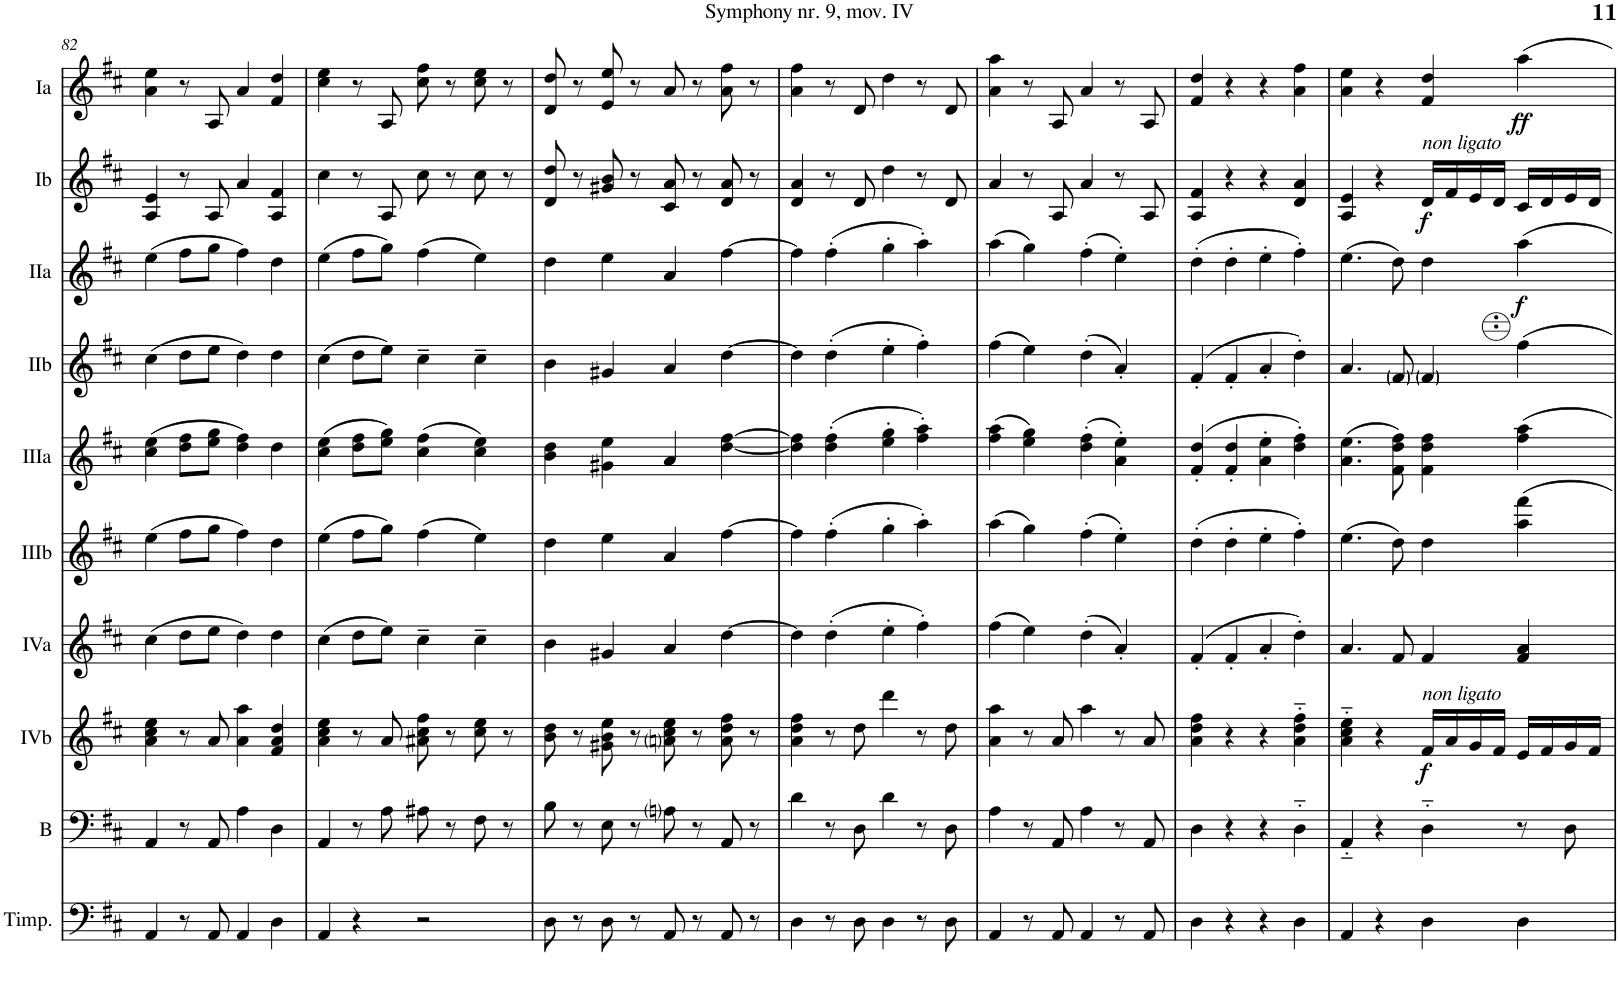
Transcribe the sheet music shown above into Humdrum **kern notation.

**kern	**kern	**kern	**dynam	**kern	**kern	**kern	**kern	**kern	**dynam	**kern	**dynam	**kern	**dynam
*part10	*part9	*part8	*part8	*part7	*part6	*part5	*part4	*part3	*part3	*part2	*part2	*part1	*part1
*staff10	*staff9	*staff8	*staff8	*staff7	*staff6	*staff5	*staff4	*staff3	*staff3	*staff2	*staff2	*staff1	*staff1
*I"Timpani	*I"Bass	*I"Acc. 4b	*	*I"Acc. 4a	*I"Acc. 3b	*I"Acc. 3a	*I"Acc. 2b	*I"Acc. 2a	*	*I"Acc. 1b	*	*I"Acc. 1a	*
*I'Timp.	*I'B	*	*	*	*	*	*	*	*	*	*	*	*
!!LO:PB:g=z
*clefF4	*clefF4	*clefG2	*	*clefG2	*clefG2	*clefG2	*clefG2	*clefG2	*	*clefG2	*	*clefG2	*
*	*Trd7c12	*Trd7c12	*	*Trd7c12	*Trd7c12	*Trd7c12	*	*	*	*	*	*	*
*k[f#c#]	*k[f#c#]	*k[f#c#]	*	*k[f#c#]	*k[f#c#]	*k[f#c#]	*k[f#c#]	*k[f#c#]	*	*k[f#c#]	*	*k[f#c#]	*
*M4/4	*M4/4	*M4/4	*	*M4/4	*M4/4	*M4/4	*M4/4	*M4/4	*	*M4/4	*	*M4/4	*
*met(c)	*met(c)	*met(c)	*	*met(c)	*met(c)	*met(c)	*met(c)	*met(c)	*	*met(c)	*	*met(c)	*
=82	=82	=82	=82	=82	=82	=82	=82	=82	=82	=82	=82	=82	=82
4AA/	4AA/	4a\ 4cc#\ 4ee\	.	(4cc#\	(4ee\	(4cc#\ 4ee\	(4cc#\	(4ee\	.	4A/ 4e/	.	4a\ 4ee\	.
8r	8r	8r	.	8dd\L	8ff#\L	8dd\ 8ff#\L	8dd\L	8ff#\L	.	8r	.	8r	.
8AA/	8AA/	8a/	.	8ee\J	8gg\J	8ee\ 8gg\J	8ee\J	8gg\J	.	8A/	.	8A/	.
4AA/	4A\	4a\ 4aa\	.	4dd\)	4ff#\)	4dd\ 4ff#\)	4dd\)	4ff#\)	.	4a/	.	4a/	.
4D\	4D\	4f#/ 4a/ 4dd/	.	4dd\	4dd\	4dd\	4dd\	4dd\	.	4A/ 4f#/	.	4f#/ 4dd/	.
=83	=83	=83	=83	=83	=83	=83	=83	=83	=83	=83	=83	=83	=83
4AA/	4AA/	4a\ 4cc#\ 4ee\	.	(4cc#\	(4ee\	(4cc#\ 4ee\	(4cc#\	(4ee\	.	4cc#\	.	4cc#\ 4ee\	.
4r	8r	8r	.	8dd\L	8ff#\L	8dd\ 8ff#\L	8dd\L	8ff#\L	.	8r	.	8r	.
.	8A\	8a/	.	8ee\J)	8gg\J)	8ee\ 8gg\J)	8ee\J)	8gg\J)	.	8A/	.	8A/	.
2r	8A#X\	8a#X\ 8cc#\ 8ff#\	.	4cc#~\	(4ff#\	(4cc#\ 4ff#\	4cc#~\	(4ff#\	.	8cc#\	.	8cc#\ 8ff#\	.
.	8r	8r	.	.	.	.	.	.	.	8r	.	8r	.
.	8F#\	8cc#\ 8ee\	.	4cc#~\	4ee\)	4cc#\ 4ee\)	4cc#~\	4ee\)	.	8cc#\	.	8cc#\ 8ee\	.
.	8r	8r	.	.	.	.	.	.	.	8r	.	8r	.
=84	=84	=84	=84	=84	=84	=84	=84	=84	=84	=84	=84	=84	=84
8D\	8B\	8b\ 8dd\	.	4b\	4dd\	4b\ 4dd\	4b\	4dd\	.	8d/ 8dd/	.	8d/ 8dd/	.
8r	8r	8r	.	.	.	.	.	.	.	8r	.	8r	.
8D\	8E\	8g#X\ 8b\ 8ee\	.	4g#X/	4ee\	4g#X\ 4ee\	4g#X/	4ee\	.	8g#X/ 8b/	.	8e/ 8ee/	.
8r	8r	8r	.	.	.	.	.	.	.	8r	.	8r	.
8AA/	8Ani\	8ani\ 8cc#\ 8ee\	.	4a/	4a/	4a/	4a/	4a/	.	8c#/ 8a/	.	8a/	.
8r	8r	8r	.	.	.	.	.	.	.	8r	.	8r	.
8AA/	8AA/	8a\ 8dd\ 8ff#\	.	[4dd\	[4ff#\	[4dd\ [4ff#\	[4dd\	[4ff#\	.	8d/ 8a/	.	8a\ 8ff#\	.
8r	8r	8r	.	.	.	.	.	.	.	8r	.	8r	.
=85	=85	=85	=85	=85	=85	=85	=85	=85	=85	=85	=85	=85	=85
4D\	4d\	4a\ 4dd\ 4ff#\	.	4dd\]	4ff#\]	4dd\] 4ff#\]	4dd\]	4ff#\]	.	4d/ 4a/	.	4a\ 4ff#\	.
8r	8r	8r	.	(4dd'\	(4ff#'\	(4dd\' 4ff#\'	(4dd'\	(4ff#'\	.	8r	.	8r	.
8D\	8D\	8dd\	.	.	.	.	.	.	.	8d/	.	8d/	.
4D\	4d\	4ddd\	.	4ee'\	4gg'\	4ee\' 4gg\'	4ee'\	4gg'\	.	4dd\	.	4dd\	.
8r	8r	8r	.	4ff#'\)	4aa'\)	4ff#\' 4aa\')	4ff#'\)	4aa'\)	.	8r	.	8r	.
8D\	8D\	8dd\	.	.	.	.	.	.	.	8d/	.	8d/	.
=86	=86	=86	=86	=86	=86	=86	=86	=86	=86	=86	=86	=86	=86
4AA/	4A\	4a\ 4aa\	.	(4ff#\	(4aa\	(4ff#\ 4aa\	(4ff#\	(4aa\	.	4a/	.	4a\ 4aa\	.
8r	8r	8r	.	4ee\)	4gg\)	4ee\ 4gg\)	4ee\)	4gg\)	.	8r	.	8r	.
8AA/	8AA/	8a/	.	.	.	.	.	.	.	8A/	.	8A/	.
4AA/	4A\	4aa\	.	(4dd'\	(4ff#'\	(4dd\' 4ff#\'	(4dd'\	(4ff#'\	.	4a/	.	4a/	.
8r	8r	8r	.	4a'/)	4ee'\)	4a\' 4ee\')	4a'/)	4ee'\)	.	8r	.	8r	.
8AA/	8AA/	8a/	.	.	.	.	.	.	.	8A/	.	8A/	.
=87	=87	=87	=87	=87	=87	=87	=87	=87	=87	=87	=87	=87	=87
4D\	4D\	4a\ 4dd\ 4ff#\	.	(4f#'/	(4dd'\	(4f#/' 4dd/'	(4f#'/	(4dd'\	.	4A/ 4f#/	.	4f#/ 4dd/	.
4r	4r	4r	.	4f#'/	4dd'\	4f#/' 4dd/'	4f#'/	4dd'\	.	4r	.	4r	.
4r	4r	4r	.	4a'/	4ee'\	4a\' 4ee\'	4a'/	4ee'\	.	4r	.	4r	.
4D\	4D\	4a\ 4dd\ 4ff#\	.	4dd'\)	4ff#'\)	4dd\' 4ff#\')	4dd'\)	4ff#'\)	.	4d/ 4a/	.	4a\ 4ff#\	.
=88	=88	=88	=88	=88	=88	=88	=88	=88	=88	=88	=88	=88	=88
4AA/	4AA/	4a\ 4cc#\ 4ee\	.	4.a/	(4.ee\	(4.a\ 4.ee\	4.a/	(4.ee\	.	4A/ 4e/	.	4a\ 4ee\	.
4r	4r	4r	.	.	.	.	.	.	.	4r	.	4r	.
.	.	.	.	8f#/	8dd\)	8f#\ 8dd\ 8ff#\)	8f#/	8dd\)	.	.	.	.	.
!	!	!	!	!	!	!	!	!	!	!LO:TX:a:i:t=non ligato	!	!	!
!	!	!LO:TX:a:i:t=non ligato	!	!	!	!	!	!	!	!	!	!	!
!	!	!	!LO:DY:b	!	!	!	!	!	!	!	!LO:DY:b	!	!
4D\	4D\	16f#/LL	f	4f#/	4dd\	4f#\ 4dd\ 4ff#\	4f#/	4dd\	.	16d/LL	f	4f#/ 4dd/	.
.	.	16a/	.	.	.	.	.	.	.	16f#/	.	.	.
.	.	16g/	.	.	.	.	.	.	.	16e/	.	.	.
.	.	16f#/JJ	.	.	.	.	.	.	.	16d/JJ	.	.	.
!	!	!	!	!	!	!	!	!	!LO:DY:b	!	!	!	!LO:DY:b
4D\	8r	16e/LL	.	4f#/ 4a/	4aa\ 4fff#\	4ff#\ 4aa\	4ff#\	4aa\	f	16c#/LL	.	4aa\	ff
.	.	16f#/	.	.	.	.	.	.	.	16d/	.	.	.
.	8D\	16g/	.	.	.	.	.	.	.	16e/	.	.	.
.	.	16f#/JJ	.	.	.	.	.	.	.	16d/JJ	.	.	.
=	=	=	=	=	=	=	=	=	=	=	=	=	=
*-	*-	*-	*-	*-	*-	*-	*-	*-	*-	*-	*-	*-	*-
